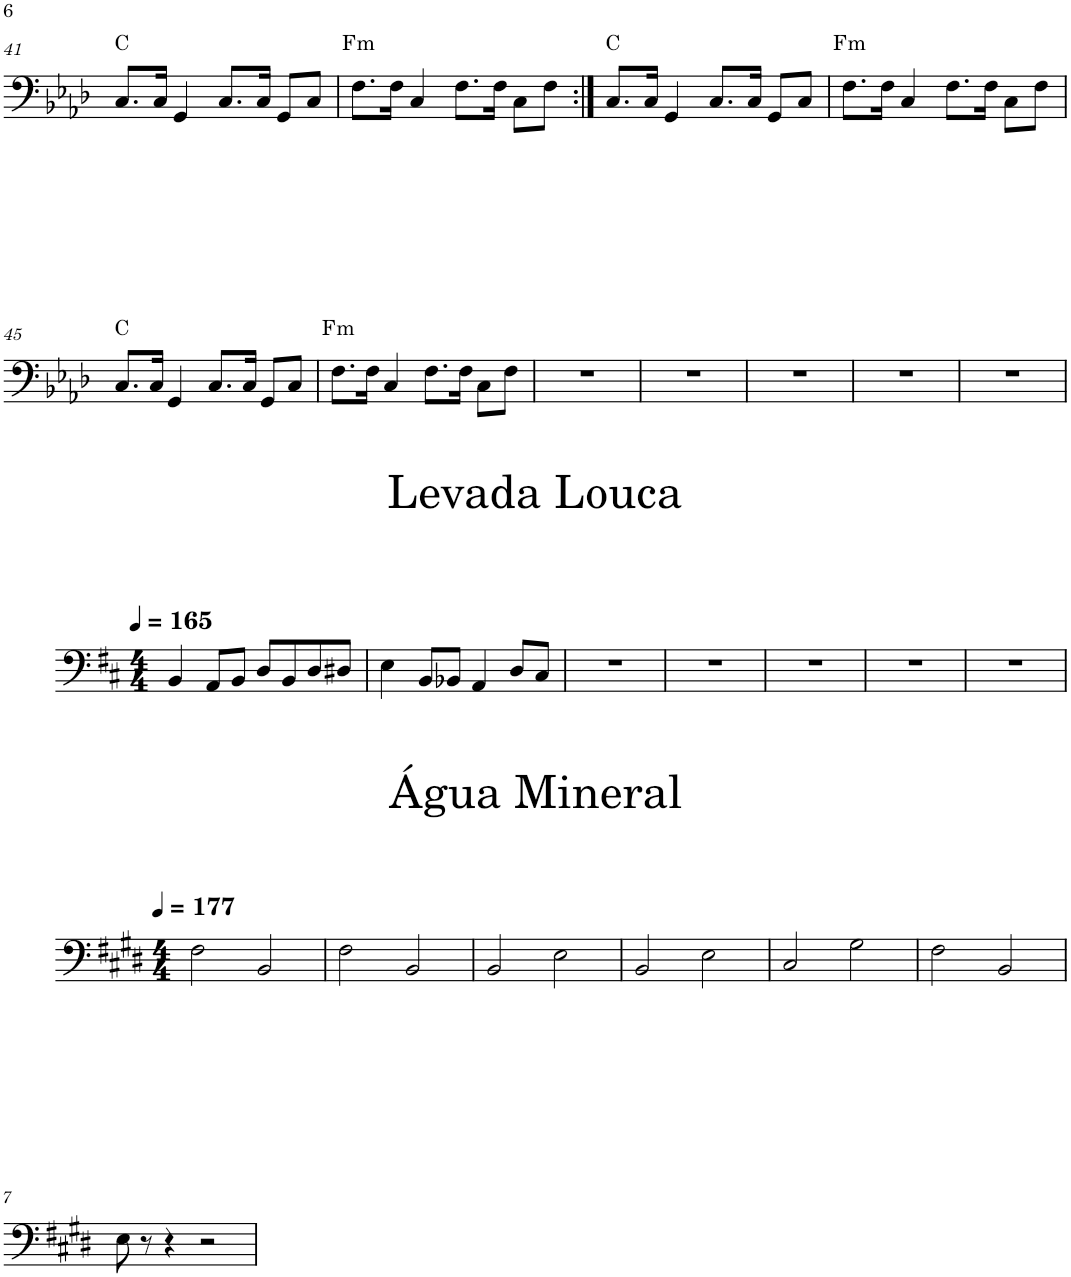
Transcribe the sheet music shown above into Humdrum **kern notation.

**kern	**harte
*part1	*part1
*staff1	*
*I"Bass Guitar	*
*I'B. Guit.	*
!!LO:PB:g=z
*clefF4	*
*Trd7c12	*
*k[b-e-a-d-]	*
*M4/4	*
=41	=41
8.C/L	C:maj
16C/Jk	.
4GG/	.
8.C/L	.
16C/Jk	.
8GG/L	.
8C/J	.
=42	=42
!	!LO:H:kt=m
8.F\L	F:min
16F\Jk	.
4C/	.
8.F\L	.
16F\Jk	.
8C\L	.
8F\J	.
=43:|!	=43:|!
8.C/L	C:maj
16C/Jk	.
4GG/	.
8.C/L	.
16C/Jk	.
8GG/L	.
8C/J	.
=44	=44
!	!LO:H:kt=m
8.F\L	F:min
16F\Jk	.
4C/	.
8.F\L	.
16F\Jk	.
8C\L	.
8F\J	.
!!LO:LB:g=z
=45	=45
8.C/L	C:maj
16C/Jk	.
4GG/	.
8.C/L	.
16C/Jk	.
8GG/L	.
8C/J	.
=46	=46
!	!LO:H:kt=m
8.F\L	F:min
16F\Jk	.
4C/	.
8.F\L	.
16F\Jk	.
8C\L	.
8F\J	.
=47	=47
1r	.
=48	=48
1r	.
=49	=49
1r	.
=50	=50
1r	.
=51	=51
1r	.
!!LO:LB:g=z
=1	=1
*k[f#c#]	*
*M4/4	*
*MM165	*
4BB/	.
8AA/L	.
8BB/J	.
8D/L	.
8BB/	.
8D/	.
8D#X/J	.
=2	=2
4E\	.
8BB/L	.
8BB-X/J	.
4AA/	.
8D/L	.
8C#/J	.
=3	=3
1r	.
=4	=4
1r	.
=5	=5
1r	.
=6	=6
1r	.
=7	=7
1r	.
!!LO:LB:g=z
=1	=1
*k[f#c#g#d#]	*
*M4/4	*
*MM177	*
2F#\	.
2BB/	.
=2	=2
2F#\	.
2BB/	.
=3	=3
2BB/	.
2E\	.
=4	=4
2BB/	.
2E\	.
=5	=5
2C#/	.
2G#\	.
=6	=6
2F#\	.
2BB/	.
!!LO:LB:g=z
=7	=7
8E\	.
8r	.
4r	.
2r	.
=	=
*-	*-
